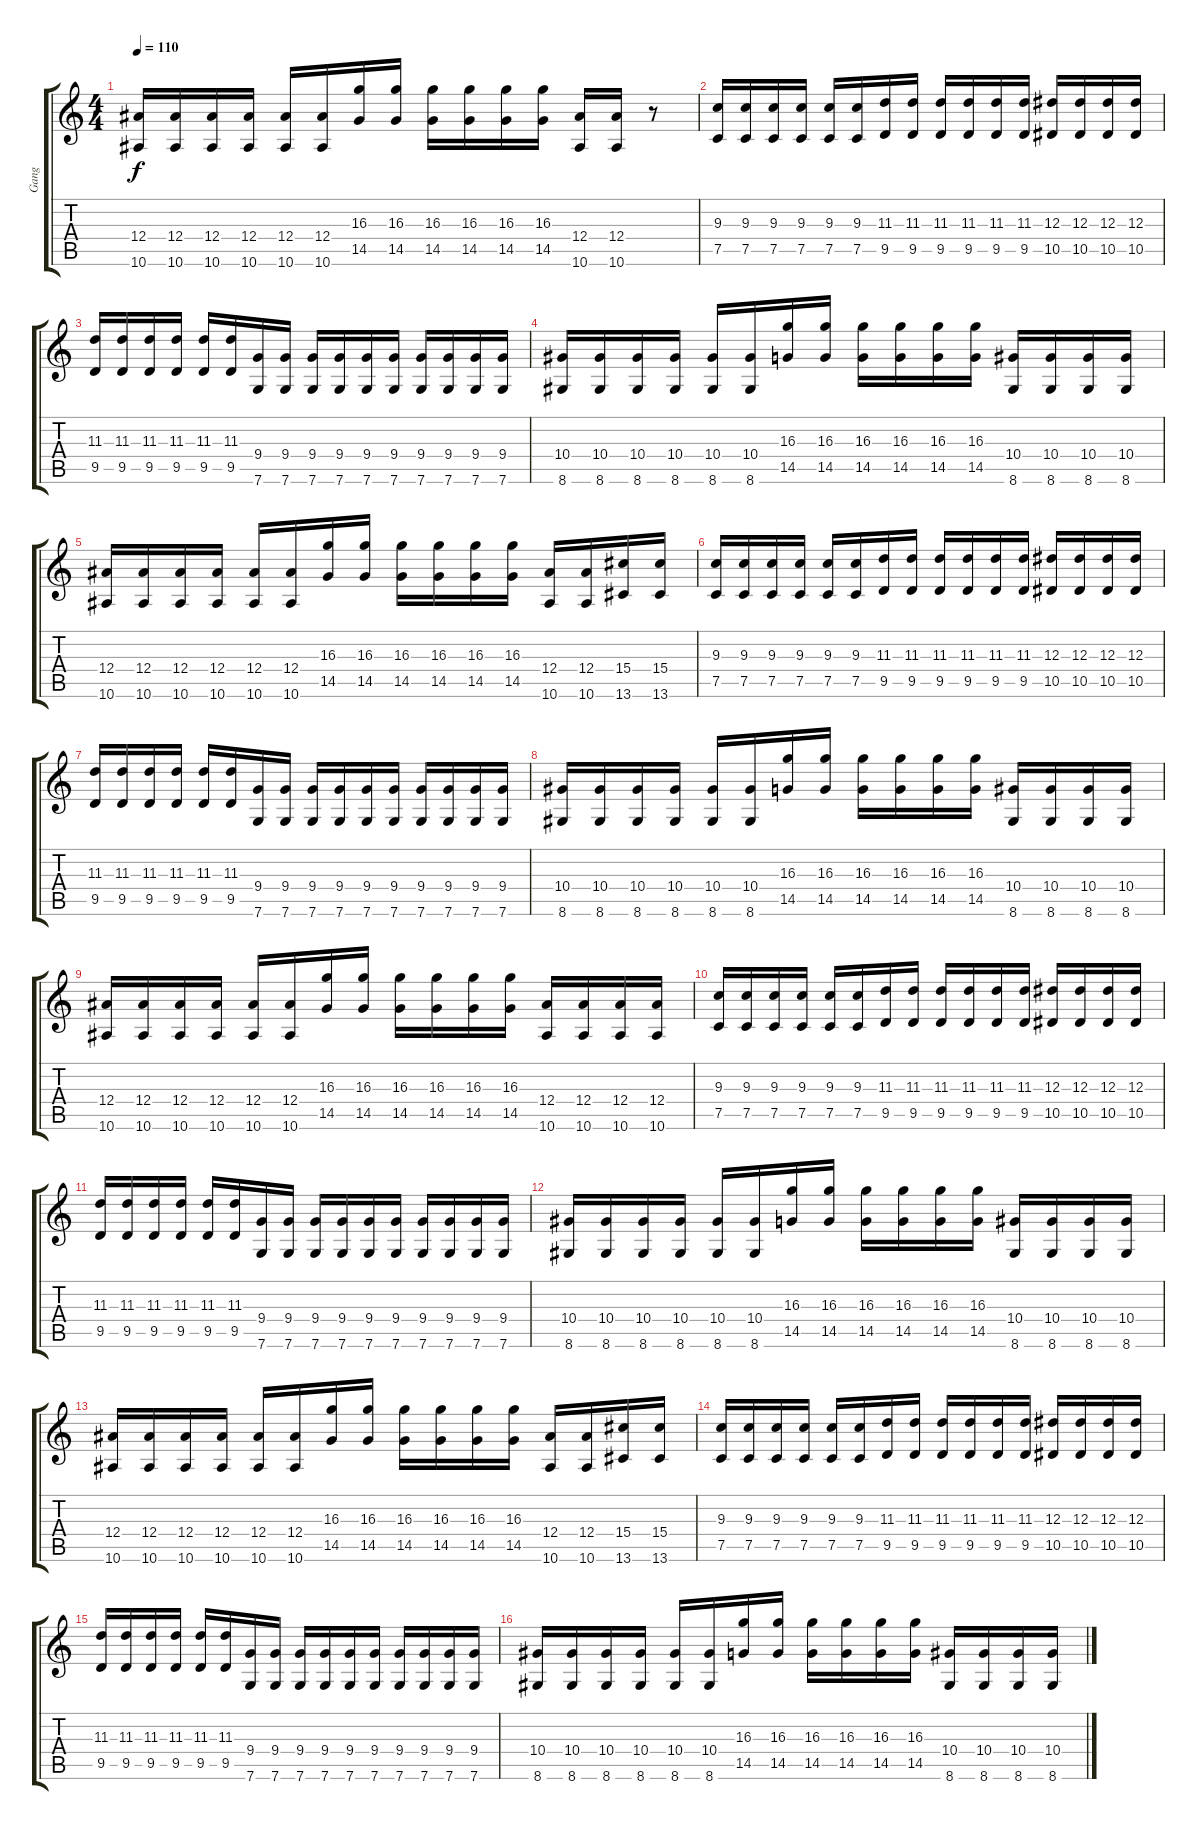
\track ("Gang" "Gang") {instrument distortionguitar}
\staff {score tabs}
\tuning (C4 G3 Eb3 Bb2 F2 C2) {hide}
\ts (4 4)
\tempo 110
\clef g2
\ks c
(12.4 10.6).16{dy f} (12.4 10.6).16 (12.4 10.6).16 (12.4 10.6).16 (12.4 10.6).16 (12.4 10.6).16 (16.3 14.5).16 (16.3 14.5).16 (16.3 14.5).16 (16.3 14.5).16 (16.3 14.5).16 (16.3 14.5).16 (12.4 10.6).16 (12.4 10.6).16 r.8 |
(9.3 7.5).16 (9.3 7.5).16 (9.3 7.5).16 (9.3 7.5).16 (9.3 7.5).16 (9.3 7.5).16 (11.3 9.5).16 (11.3 9.5).16 (11.3 9.5).16 (11.3 9.5).16 (11.3 9.5).16 (11.3 9.5).16 (12.3 10.5).16 (12.3 10.5).16 (12.3 10.5).16 (12.3 10.5).16 |
(11.3 9.5).16 (11.3 9.5).16 (11.3 9.5).16 (11.3 9.5).16 (11.3 9.5).16 (11.3 9.5).16 (9.4 7.6).16 (9.4 7.6).16 (9.4 7.6).16 (9.4 7.6).16 (9.4 7.6).16 (9.4 7.6).16 (9.4 7.6).16 (9.4 7.6).16 (9.4 7.6).16 (9.4 7.6).16 |
(10.4 8.6).16 (10.4 8.6).16 (10.4 8.6).16 (10.4 8.6).16 (10.4 8.6).16 (10.4 8.6).16 (16.3 14.5).16 (16.3 14.5).16 (16.3 14.5).16 (16.3 14.5).16 (16.3 14.5).16 (16.3 14.5).16 (10.4 8.6).16 (10.4 8.6).16 (10.4 8.6).16 (10.4 8.6).16 |
(12.4 10.6).16 (12.4 10.6).16 (12.4 10.6).16 (12.4 10.6).16 (12.4 10.6).16 (12.4 10.6).16 (16.3 14.5).16 (16.3 14.5).16 (16.3 14.5).16 (16.3 14.5).16 (16.3 14.5).16 (16.3 14.5).16 (12.4 10.6).16 (12.4 10.6).16 (15.4 13.6).16 (15.4 13.6).16 |
(9.3 7.5).16 (9.3 7.5).16 (9.3 7.5).16 (9.3 7.5).16 (9.3 7.5).16 (9.3 7.5).16 (11.3 9.5).16 (11.3 9.5).16 (11.3 9.5).16 (11.3 9.5).16 (11.3 9.5).16 (11.3 9.5).16 (12.3 10.5).16 (12.3 10.5).16 (12.3 10.5).16 (12.3 10.5).16 |
(11.3 9.5).16 (11.3 9.5).16 (11.3 9.5).16 (11.3 9.5).16 (11.3 9.5).16 (11.3 9.5).16 (9.4 7.6).16 (9.4 7.6).16 (9.4 7.6).16 (9.4 7.6).16 (9.4 7.6).16 (9.4 7.6).16 (9.4 7.6).16 (9.4 7.6).16 (9.4 7.6).16 (9.4 7.6).16 |
(10.4 8.6).16 (10.4 8.6).16 (10.4 8.6).16 (10.4 8.6).16 (10.4 8.6).16 (10.4 8.6).16 (16.3 14.5).16 (16.3 14.5).16 (16.3 14.5).16 (16.3 14.5).16 (16.3 14.5).16 (16.3 14.5).16 (10.4 8.6).16 (10.4 8.6).16 (10.4 8.6).16 (10.4 8.6).16 |
(12.4 10.6).16 (12.4 10.6).16 (12.4 10.6).16 (12.4 10.6).16 (12.4 10.6).16 (12.4 10.6).16 (16.3 14.5).16 (16.3 14.5).16 (16.3 14.5).16 (16.3 14.5).16 (16.3 14.5).16 (16.3 14.5).16 (12.4 10.6).16 (12.4 10.6).16 (12.4 10.6).16 (12.4 10.6).16 |
(9.3 7.5).16 (9.3 7.5).16 (9.3 7.5).16 (9.3 7.5).16 (9.3 7.5).16 (9.3 7.5).16 (11.3 9.5).16 (11.3 9.5).16 (11.3 9.5).16 (11.3 9.5).16 (11.3 9.5).16 (11.3 9.5).16 (12.3 10.5).16 (12.3 10.5).16 (12.3 10.5).16 (12.3 10.5).16 |
(11.3 9.5).16 (11.3 9.5).16 (11.3 9.5).16 (11.3 9.5).16 (11.3 9.5).16 (11.3 9.5).16 (9.4 7.6).16 (9.4 7.6).16 (9.4 7.6).16 (9.4 7.6).16 (9.4 7.6).16 (9.4 7.6).16 (9.4 7.6).16 (9.4 7.6).16 (9.4 7.6).16 (9.4 7.6).16 |
(10.4 8.6).16 (10.4 8.6).16 (10.4 8.6).16 (10.4 8.6).16 (10.4 8.6).16 (10.4 8.6).16 (16.3 14.5).16 (16.3 14.5).16 (16.3 14.5).16 (16.3 14.5).16 (16.3 14.5).16 (16.3 14.5).16 (10.4 8.6).16 (10.4 8.6).16 (10.4 8.6).16 (10.4 8.6).16 |
(12.4 10.6).16 (12.4 10.6).16 (12.4 10.6).16 (12.4 10.6).16 (12.4 10.6).16 (12.4 10.6).16 (16.3 14.5).16 (16.3 14.5).16 (16.3 14.5).16 (16.3 14.5).16 (16.3 14.5).16 (16.3 14.5).16 (12.4 10.6).16 (12.4 10.6).16 (15.4 13.6).16 (15.4 13.6).16 |
(9.3 7.5).16 (9.3 7.5).16 (9.3 7.5).16 (9.3 7.5).16 (9.3 7.5).16 (9.3 7.5).16 (11.3 9.5).16 (11.3 9.5).16 (11.3 9.5).16 (11.3 9.5).16 (11.3 9.5).16 (11.3 9.5).16 (12.3 10.5).16 (12.3 10.5).16 (12.3 10.5).16 (12.3 10.5).16 |
(11.3 9.5).16 (11.3 9.5).16 (11.3 9.5).16 (11.3 9.5).16 (11.3 9.5).16 (11.3 9.5).16 (9.4 7.6).16 (9.4 7.6).16 (9.4 7.6).16 (9.4 7.6).16 (9.4 7.6).16 (9.4 7.6).16 (9.4 7.6).16 (9.4 7.6).16 (9.4 7.6).16 (9.4 7.6).16 |
(10.4 8.6).16 (10.4 8.6).16 (10.4 8.6).16 (10.4 8.6).16 (10.4 8.6).16 (10.4 8.6).16 (16.3 14.5).16 (16.3 14.5).16 (16.3 14.5).16 (16.3 14.5).16 (16.3 14.5).16 (16.3 14.5).16 (10.4 8.6).16 (10.4 8.6).16 (10.4 8.6).16 (10.4 8.6).16
